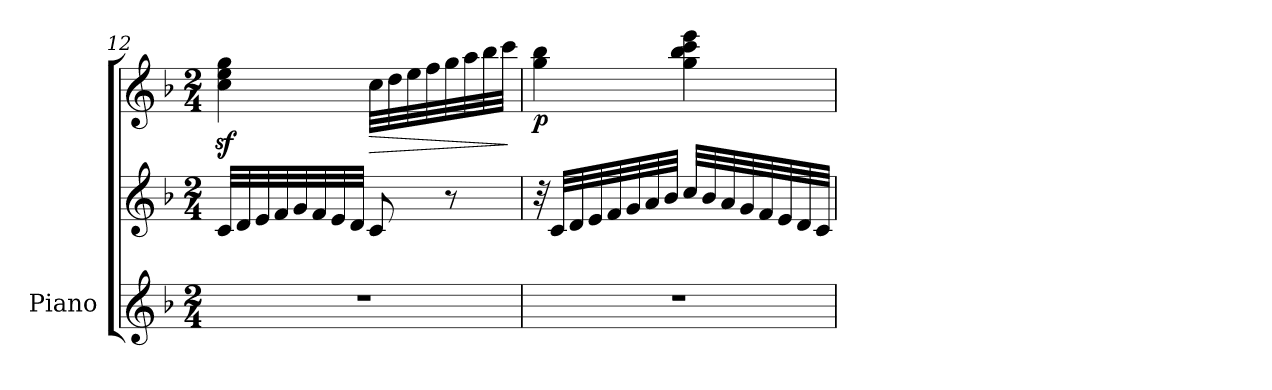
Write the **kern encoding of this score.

**kern	**kern	**kern	**dynam
*part1	*part1	*part1	*part1
*staff3	*staff2	*staff1	*staff1/2/3
*I"Piano	*	*	*
*I'Pno	*	*	*
*clefG2	*clefG2	*clefG2	*
*k[b-]	*k[b-]	*k[b-]	*
*M2/4	*M2/4	*M2/4	*
=12	=12	=12	=12
2r	32c/LLL	4cc\z< 4ee\z< 4gg\z<	.
.	32d/	.	.
.	32e/	.	.
.	32f/	.	.
.	32g/	.	.
.	32f/	.	.
.	32e/	.	.
.	32d/JJJ	.	.
!	!	!	!LO:HP:b
.	8c/	32cc\LLL	>
.	.	32dd\	.
.	.	32ee\	.
.	.	32ff\	.
.	8r	32gg\	.
.	.	32aa\	.
.	.	32bb-\	.
.	.	32ccc\JJJ	.
.	.	.	]
!!LO:LB:g=z
=13	=13	=13	=13
!	!	!	!LO:DY:b
2r	32r	4gg\ 4bb-\	p
.	32c/LLL	.	.
.	32d/	.	.
.	32e/	.	.
.	32f/	.	.
.	32g/	.	.
.	32a/	.	.
.	32b-/JJJ	.	.
.	32cc/LLL	4gg\ 4bb-\ 4ccc\ 4eee\	.
.	32b-/	.	.
.	32a/	.	.
.	32g/	.	.
.	32f/	.	.
.	32e/	.	.
.	32d/	.	.
.	32c/JJJ	.	.
=	=	=	=
*-	*-	*-	*-
